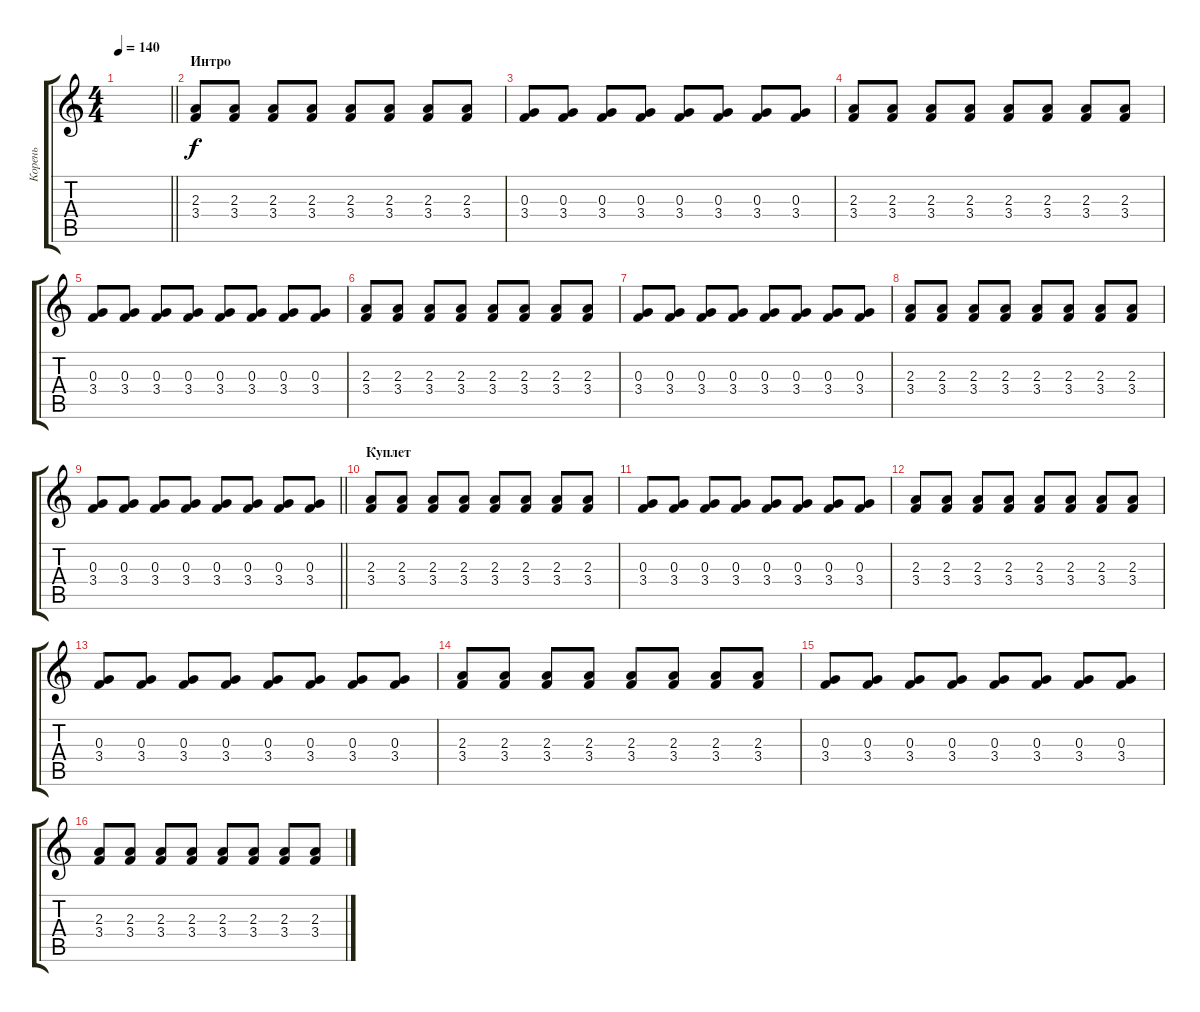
\track ("Корень" "Корень") {instrument electricguitarclean}
\staff {score tabs}
\tuning (E4 B3 G3 D3 A2 D2) {hide}
\ts (4 4)
\tempo 140
\clef g2
\barLineRight lightlight
\ks c
|
\section ("" "Интро")
(2.3 3.4).8 (2.3 3.4).8 (2.3 3.4).8 (2.3 3.4).8 (2.3 3.4).8 (2.3 3.4).8 (2.3 3.4).8 (2.3 3.4).8 |
(0.3 3.4).8 (0.3 3.4).8 (0.3 3.4).8 (0.3 3.4).8 (0.3 3.4).8 (0.3 3.4).8 (0.3 3.4).8 (0.3 3.4).8 |
(2.3 3.4).8 (2.3 3.4).8 (2.3 3.4).8 (2.3 3.4).8 (2.3 3.4).8 (2.3 3.4).8 (2.3 3.4).8 (2.3 3.4).8 |
(0.3 3.4).8 (0.3 3.4).8 (0.3 3.4).8 (0.3 3.4).8 (0.3 3.4).8 (0.3 3.4).8 (0.3 3.4).8 (0.3 3.4).8 |
(2.3 3.4).8 (2.3 3.4).8 (2.3 3.4).8 (2.3 3.4).8 (2.3 3.4).8 (2.3 3.4).8 (2.3 3.4).8 (2.3 3.4).8 |
(0.3 3.4).8 (0.3 3.4).8 (0.3 3.4).8 (0.3 3.4).8 (0.3 3.4).8 (0.3 3.4).8 (0.3 3.4).8 (0.3 3.4).8 |
(2.3 3.4).8 (2.3 3.4).8 (2.3 3.4).8 (2.3 3.4).8 (2.3 3.4).8 (2.3 3.4).8 (2.3 3.4).8 (2.3 3.4).8 |
\barLineRight lightlight
(0.3 3.4).8 (0.3 3.4).8 (0.3 3.4).8 (0.3 3.4).8 (0.3 3.4).8 (0.3 3.4).8 (0.3 3.4).8 (0.3 3.4).8 |
\section ("" "Куплет")
(2.3 3.4).8 (2.3 3.4).8 (2.3 3.4).8 (2.3 3.4).8 (2.3 3.4).8 (2.3 3.4).8 (2.3 3.4).8 (2.3 3.4).8 |
(0.3 3.4).8 (0.3 3.4).8 (0.3 3.4).8 (0.3 3.4).8 (0.3 3.4).8 (0.3 3.4).8 (0.3 3.4).8 (0.3 3.4).8 |
(2.3 3.4).8 (2.3 3.4).8 (2.3 3.4).8 (2.3 3.4).8 (2.3 3.4).8 (2.3 3.4).8 (2.3 3.4).8 (2.3 3.4).8 |
(0.3 3.4).8 (0.3 3.4).8 (0.3 3.4).8 (0.3 3.4).8 (0.3 3.4).8 (0.3 3.4).8 (0.3 3.4).8 (0.3 3.4).8 |
(2.3 3.4).8 (2.3 3.4).8 (2.3 3.4).8 (2.3 3.4).8 (2.3 3.4).8 (2.3 3.4).8 (2.3 3.4).8 (2.3 3.4).8 |
(0.3 3.4).8 (0.3 3.4).8 (0.3 3.4).8 (0.3 3.4).8 (0.3 3.4).8 (0.3 3.4).8 (0.3 3.4).8 (0.3 3.4).8 |
(2.3 3.4).8 (2.3 3.4).8 (2.3 3.4).8 (2.3 3.4).8 (2.3 3.4).8 (2.3 3.4).8 (2.3 3.4).8 (2.3 3.4).8
